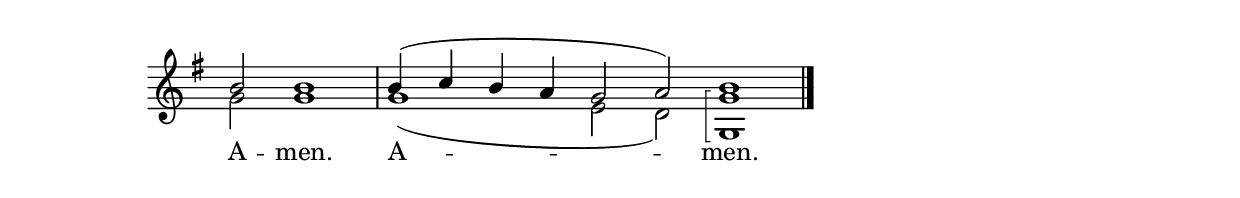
\version "2.24.4"




keyTime = { \key g \major}
cadenzaMeasure = {
  \cadenzaOff
  \partial 1024 s1024
  \cadenzaOn

}

SopMusic    = \relative { 
    \cadenzaOn
    b'2 b1 \cadenzaMeasure
    b4( c b a g2 a) b1 \cadenzaMeasure \fine
}

BassMusic   = \relative {
    \cadenzaOn \arpeggioBracket
    g'2 g1 \cadenzaMeasure
    g1( e2 d) <g g,>1\arpeggio
}



VerseOne = \lyricmode {
    A -- men. A -- men.
    }


\score {
    \new Staff \with {midiInstrument = "choir aahs"} <<
        \clef "treble"
        \new Voice = "Sop"  { \voiceOne \keyTime \SopMusic}
        \new Voice = "Bass" { \voiceTwo \BassMusic }
        \new Lyrics \lyricsto "Sop" { \VerseOne }
    >>

    \layout {
        \context {
            \Score
                \omit BarNumber
                \override SpacingSpanner.common-shortest-duration = #(ly:make-moment 1/16)

        }
        \context {
            \Staff
                \remove Time_signature_engraver
        }
        \context {
            \Lyrics
                \override LyricSpace.minimum-distance = #1.0
        }
    }
    \midi {
        \tempo 4 = 180
    }
}





